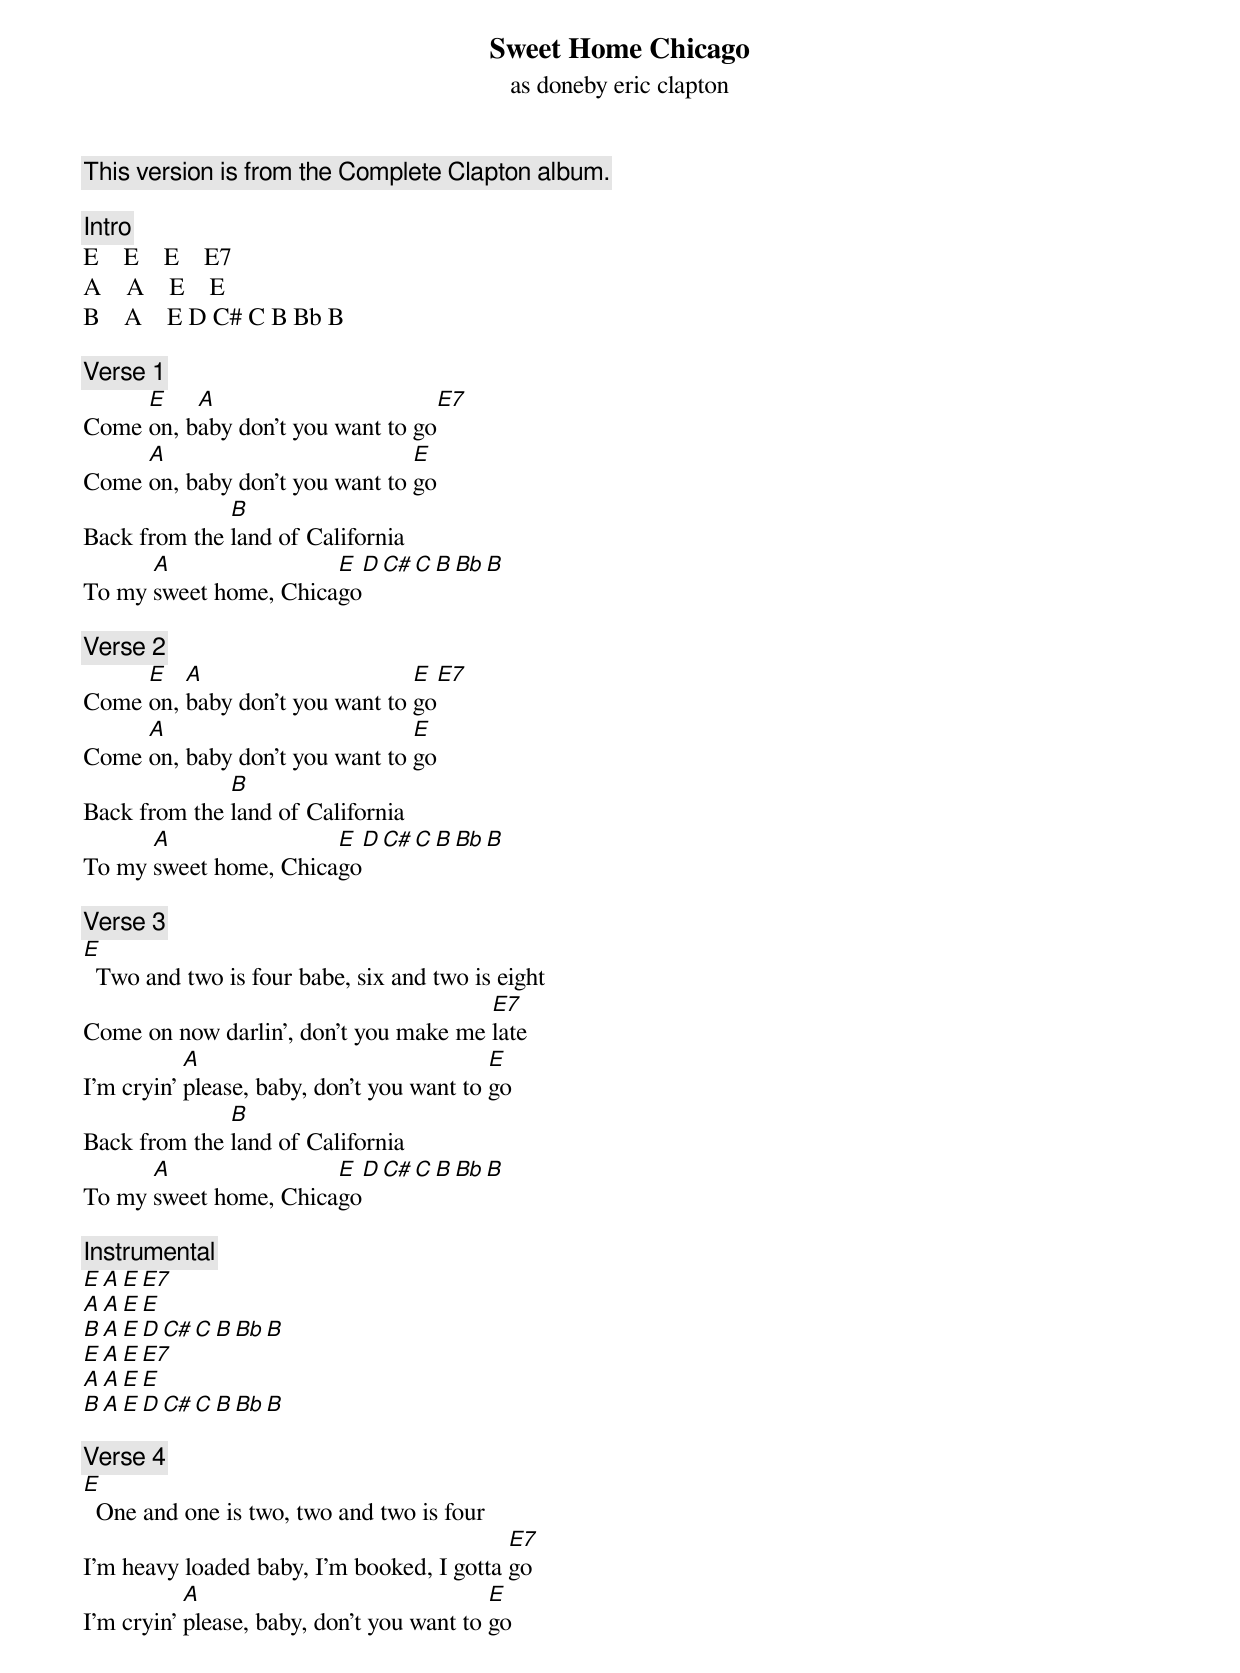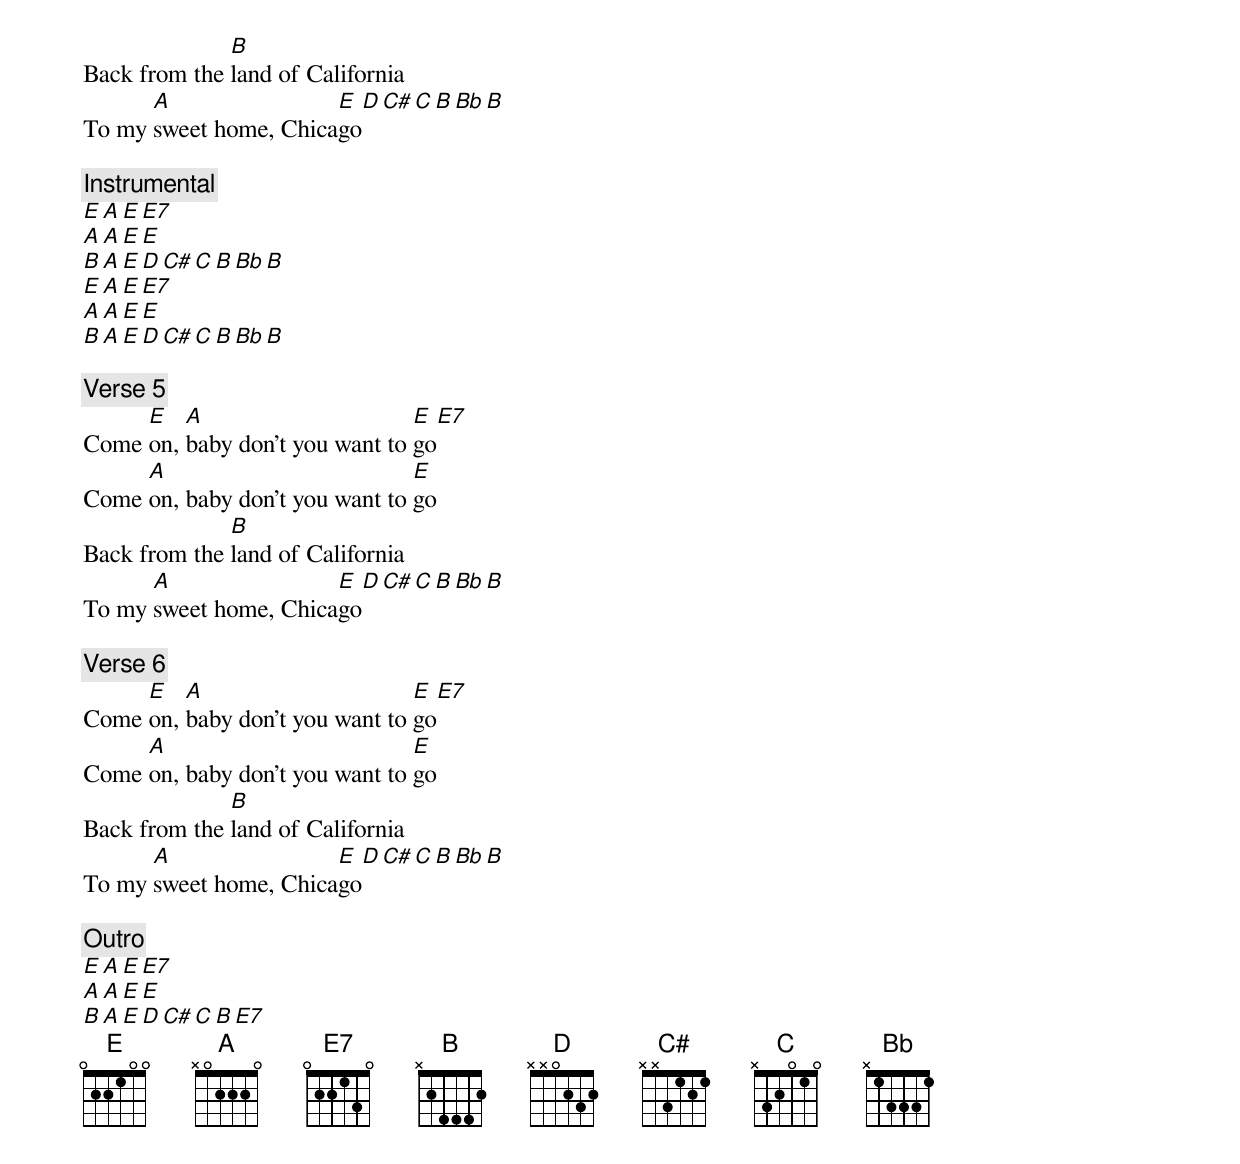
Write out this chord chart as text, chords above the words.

{title: Sweet Home Chicago}
{subtitle: as doneby eric clapton}

This version is from the Complete Clapton album.

[Intro]
E    E    E    E7
A    A    E    E
B    A    E D C# C B Bb B

[Verse 1]
     E    A                       E7
Come on, baby don't you want to go
     A                          E
Come on, baby don't you want to go
              B
Back from the land of California
      A                E   D C# C B Bb B
To my sweet home, Chicago

[Verse 2]
     E   A                      E   E7
Come on, baby don't you want to go
     A                          E
Come on, baby don't you want to go
              B
Back from the land of California
      A                E    D C# C B Bb B
To my sweet home, Chicago

[Verse 3]
E
  Two and two is four babe, six and two is eight
                                       E7
Come on now darlin', don't you make me late
           A                               E
I'm cryin' please, baby, don't you want to go
              B
Back from the land of California
      A                E    D C# C B Bb B
To my sweet home, Chicago

[Instrumental]
E    A    E    E7
A    A    E    E
B    A    E D C# C B Bb B
E    A    E    E7
A    A    E    E
B    A    E D C# C B Bb B

[Verse 4]
E
  One and one is two, two and two is four
                                           E7
I'm heavy loaded baby, I'm booked, I gotta go
           A                               E
I'm cryin' please, baby, don't you want to go
              B
Back from the land of California
      A                E    D C# C B Bb B
To my sweet home, Chicago

[Instrumental]
E    A    E    E7
A    A    E    E
B    A    E D C# C B Bb B
E    A    E    E7
A    A    E    E
B    A    E D C# C B Bb B

[Verse 5]
     E   A                      E   E7
Come on, baby don't you want to go
     A                          E
Come on, baby don't you want to go
              B
Back from the land of California
      A                E    D C# C B Bb B
To my sweet home, Chicago

[Verse 6]
     E   A                      E   E7
Come on, baby don't you want to go
     A                          E
Come on, baby don't you want to go
              B
Back from the land of California
      A                E    D C# C B Bb B
To my sweet home, Chicago

[Outro]
E    A    E    E7
A    A    E    E
B    A    E D C# C B E7
